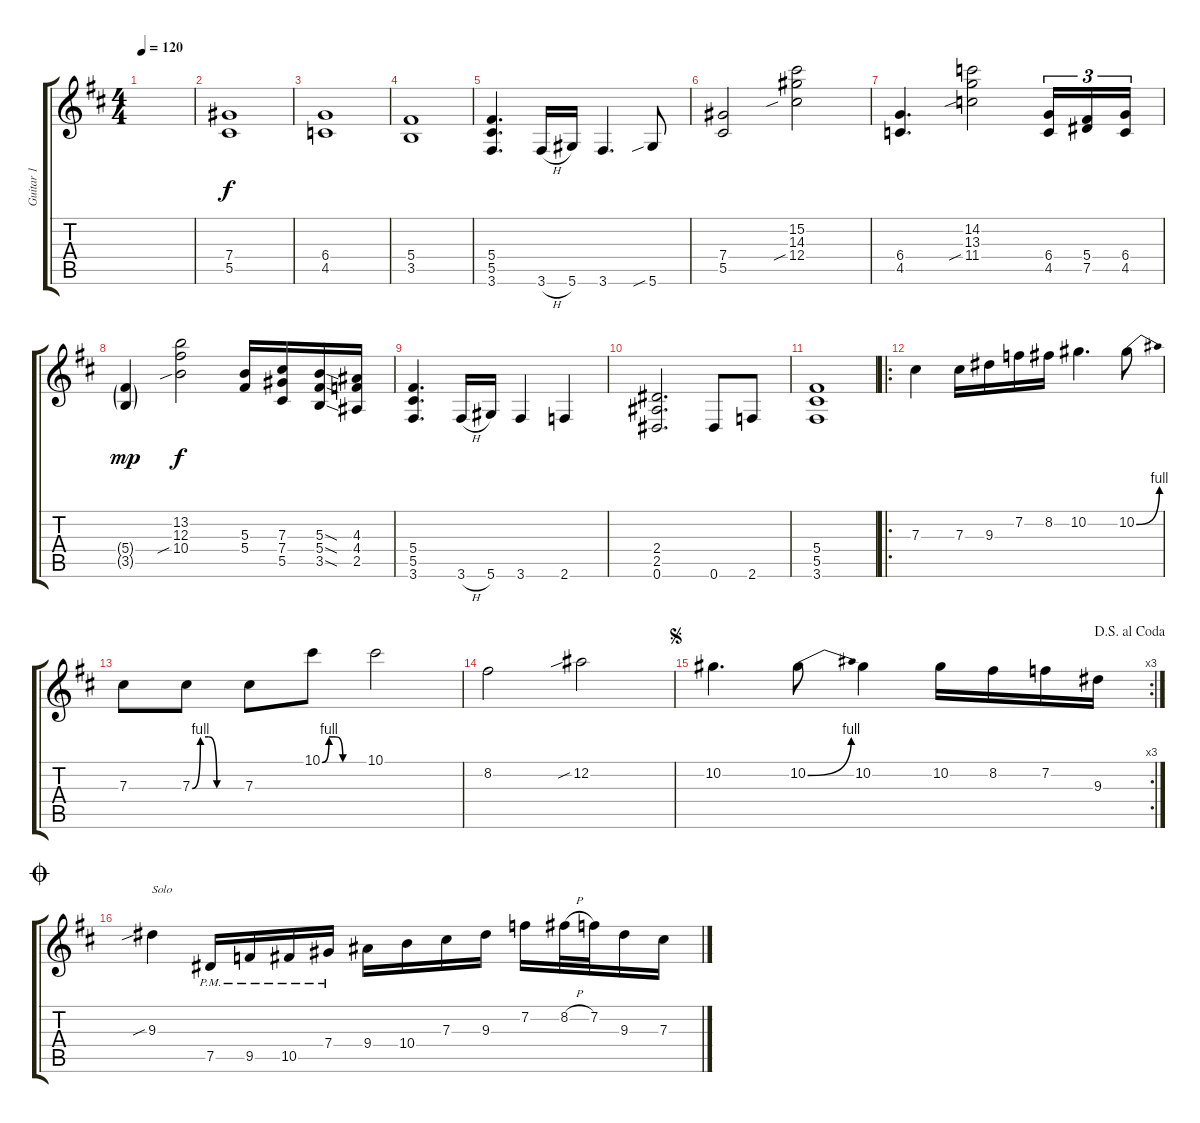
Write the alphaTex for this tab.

\track ("Guitar 1" "Guitar 1") {instrument overdrivenguitar}
\staff {score tabs}
\tuning (Eb4 Bb3 Gb3 Db3 Ab2 Eb2) {hide}
\ts (4 4)
\tempo 120
\clef g2
\ks bminor
|
(7.4 5.5).1 |
(6.4 4.5).1 |
(5.4 3.5).1 |
(5.4 5.5 3.6).4{d} 3.6{h}.16 5.6.16 3.6.4{d} 5.6{sib}.8 |
(7.4 5.5).2 (15.2 14.3 12.4{sib}).2 |
(6.4 4.5).4{d} (14.2 13.3 11.4{sib}).2 (6.4 4.5).16{tu (3 2)} (5.4 7.5).16{tu (3 2)} (6.4 4.5).16{tu (3 2)} |
(5.4{g} 3.5{g}).4{dy mp} (13.2 12.3 10.4{sib}).2{dy f} (5.3 5.4).16 (7.3 7.4 5.5).16 (5.3{sod} 5.4{sod} 3.5{sod}).16 (4.3 4.4 2.5).16 |
(5.4 5.5 3.6).4{d} 3.6{h}.16 5.6.16 3.6.4 2.6.4 |
(2.4 2.5 0.6).2{d} 0.6.8 2.6.8 |
(5.4 5.5 3.6).1 |
\ro
7.3.4 7.3.16 9.3.16 7.2.16 8.2.16 10.2.4{d} 10.2{be (bend 0 0 60 4)}.8 |
7.3.8 7.3{be (custom 0 0 10 4 20 4 30 0 60 0)}.8 7.3.8 10.1{be (custom 0 0 10 4 20 4 30 0 60 0)}.8 10.1.2 |
8.2.2 12.2{sib}.2 |
\rc 3
\jump segno
\jump dalsegnoalcoda
10.2.4{d} 10.2{be (bend 0 0 60 4)}.8 10.2.4 10.2.16 8.2.16 7.2.16 9.3.16 |
\jump coda
9.3{sib}.4{txt "Solo"} 7.5{pm}.16 9.5{pm}.16 10.5{pm}.16 7.4{pm}.16 9.4.16 10.4.16 7.3.16 9.3.16 7.2.16 8.2{h}.32 7.2.32 9.3.16 7.3.16
